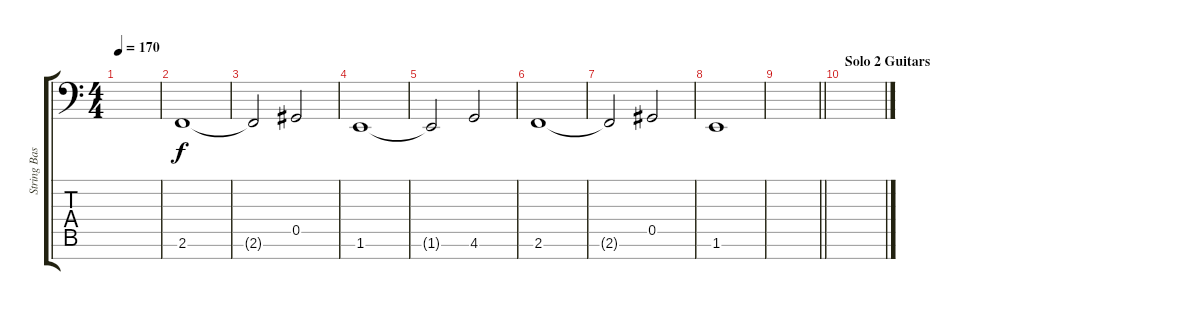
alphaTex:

\track ("String Bass" "String Bas") {instrument stringensemble1}
\staff {score tabs}
\tuning (Eb4 Bb3 Gb3 Db3 Ab2 Eb2 Bb1) {hide}
\ts (4 4)
\tempo 170
\clef f4
\ks c
|
2.6.1 |
2.6{t}.2 0.5.2 |
1.6.1 |
1.6{t}.2 4.6.2 |
2.6.1 |
2.6{t}.2 0.5.2 |
1.6.1 |
\barLineRight lightlight
|
\section ("" "Solo 2 Guitars")
